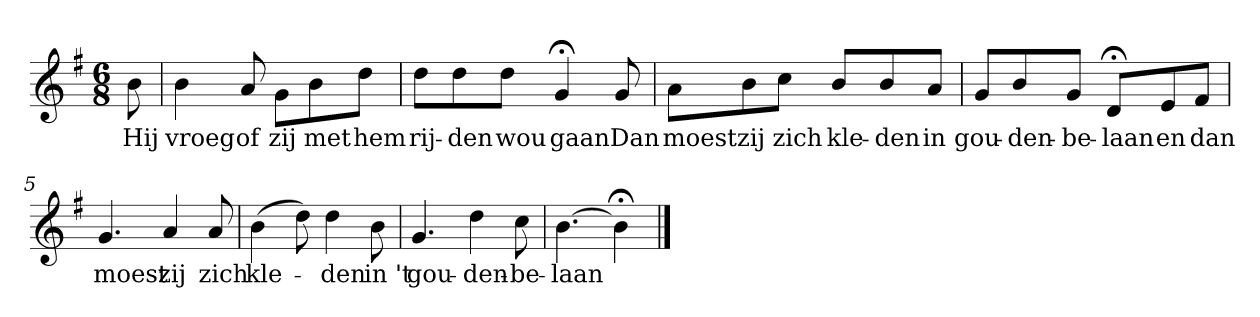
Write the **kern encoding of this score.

**kern	**text
*part1	*part1
*staff1	*staff1
*k[f#]	*
*G:	*
*M6/8	*
*MM94	*
=	=
8b	Hij
=1	=1
4b	vroeg
8a	of
8gL	zij
8b	met
8ddJ	hem
=2	=2
8ddL	rij-
8dd	-den
8ddJ	wou
4g;<	gaan
8g	Dan
=3	=3
8aL	moest
8b	zij
8ccJ	zich
8bL	kle-
8b	-den
8aJ	in
=4	=4
8gL	gou-
8b	-den-
8gJ	-be-
8d;<L	-laan
8e	en
8f#J	dan
=5	=5
4.g	moest
4a	zij
8a	zich
=6	=6
(4b	kle-
8dd)	.
4dd	-den
8b	in 't
=7	=7
4.g	gou-
4dd	-den-
8cc	-be-
=8	=8
[4.b	-laan
4b;<]	.
==	==
*-	*-
